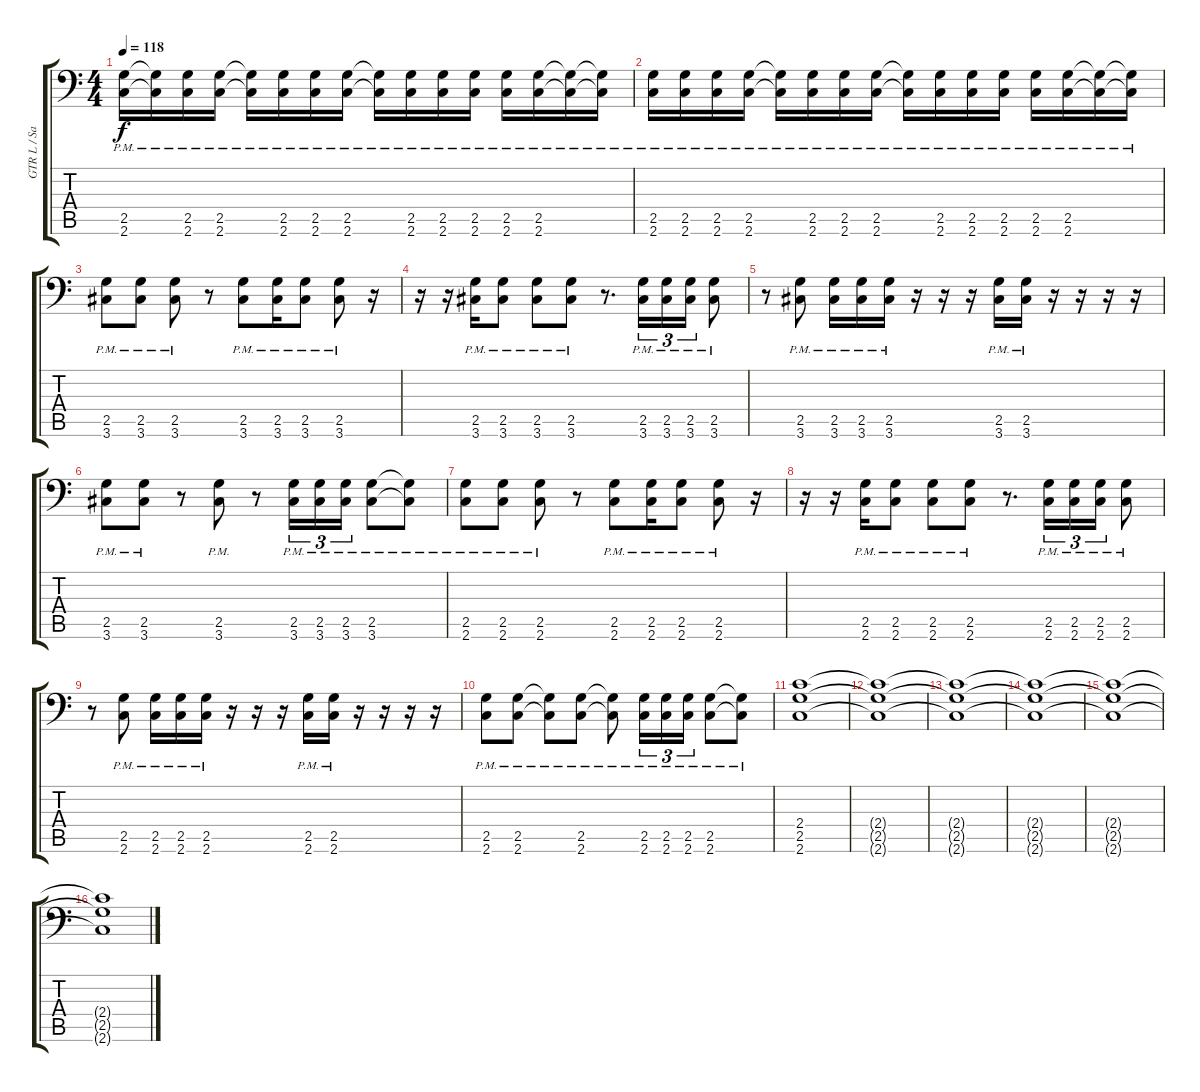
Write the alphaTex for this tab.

\track ("GTR L / Sanch" "GTR L / Sa") {instrument distortionguitar}
\staff {score tabs}
\tuning (C4 G3 Eb3 Bb2 F2 Bb1) {hide}
\ts (4 4)
\tempo 118
\clef f4
\ks c
(2.5{pm} 2.6{pm}).16{dy f} (2.5{pm t} 2.6{pm t}).16 (2.5{pm} 2.6{pm}).16 (2.5{pm} 2.6{pm}).16 (2.5{pm t} 2.6{pm t}).16 (2.5{pm} 2.6{pm}).16 (2.5{pm} 2.6{pm}).16 (2.5{pm} 2.6{pm}).16 (2.5{pm t} 2.6{pm t}).16 (2.5{pm} 2.6{pm}).16 (2.5{pm} 2.6{pm}).16 (2.5{pm} 2.6{pm}).16 (2.5{pm} 2.6{pm}).16 (2.5{pm} 2.6{pm}).16 (2.5{pm t} 2.6{pm t}).16 (2.5{pm t} 2.6{pm t}).16 |
(2.5{pm} 2.6{pm}).16 (2.5{pm} 2.6{pm}).16 (2.5{pm} 2.6{pm}).16 (2.5{pm} 2.6{pm}).16 (2.5{pm t} 2.6{pm t}).16 (2.5{pm} 2.6{pm}).16 (2.5{pm} 2.6{pm}).16 (2.5{pm} 2.6{pm}).16 (2.5{pm t} 2.6{pm t}).16 (2.5{pm} 2.6{pm}).16 (2.5{pm} 2.6{pm}).16 (2.5{pm} 2.6{pm}).16 (2.5{pm} 2.6{pm}).16 (2.5{pm} 2.6{pm}).16 (2.5{pm t} 2.6{pm t}).16 (2.5{pm t} 2.6{pm t}).16 |
(2.5{pm} 3.6{pm}).8 (2.5{pm} 3.6{pm}).8 (2.5{pm} 3.6{pm}).8 r.8 (2.5{pm} 3.6{pm}).8 (2.5{pm} 3.6{pm}).16 (2.5{pm} 3.6{pm}).8 (2.5{pm} 3.6{pm}).8 r.16 |
r.16 r.16 (2.5{pm} 3.6{pm}).16 (2.5{pm} 3.6{pm}).8 (2.5{pm} 3.6{pm}).8 (2.5{pm} 3.6{pm}).8 r.8{d} (2.5{pm} 3.6{pm}).16{tu (3 2)} (2.5{pm} 3.6{pm}).16{tu (3 2)} (2.5{pm} 3.6{pm}).16{tu (3 2)} (2.5{pm} 3.6{pm}).8 |
r.8 (2.5{pm} 3.6{pm}).8 (2.5{pm} 3.6{pm}).16 (2.5{pm} 3.6{pm}).16 (2.5{pm} 3.6{pm}).16 r.16 r.16 r.16 (2.5{pm} 3.6{pm}).16 (2.5{pm} 3.6{pm}).16 r.16 r.16 r.16 r.16 |
(2.5{pm} 3.6{pm}).8 (2.5{pm} 3.6{pm}).8 r.8 (2.5{pm} 3.6{pm}).8 r.8 (2.5{pm} 3.6{pm}).16{tu (3 2)} (2.5{pm} 3.6{pm}).16{tu (3 2)} (2.5{pm} 3.6{pm}).16{tu (3 2)} (2.5{pm} 3.6{pm}).8 (2.5{pm t} 3.6{pm t}).8 |
(2.5{pm} 2.6{pm}).8 (2.5{pm} 2.6{pm}).8 (2.5{pm} 2.6{pm}).8 r.8 (2.5{pm} 2.6{pm}).8 (2.5{pm} 2.6{pm}).16 (2.5{pm} 2.6{pm}).8 (2.5{pm} 2.6{pm}).8 r.16 |
r.16 r.16 (2.5{pm} 2.6{pm}).16 (2.5{pm} 2.6{pm}).8 (2.5{pm} 2.6{pm}).8 (2.5{pm} 2.6{pm}).8 r.8{d} (2.5{pm} 2.6{pm}).16{tu (3 2)} (2.5{pm} 2.6{pm}).16{tu (3 2)} (2.5{pm} 2.6{pm}).16{tu (3 2)} (2.5{pm} 2.6{pm}).8 |
r.8 (2.5{pm} 2.6{pm}).8 (2.5{pm} 2.6{pm}).16 (2.5{pm} 2.6{pm}).16 (2.5{pm} 2.6{pm}).16 r.16 r.16 r.16 (2.5{pm} 2.6{pm}).16 (2.5{pm} 2.6{pm}).16 r.16 r.16 r.16 r.16 |
(2.5{pm} 2.6{pm}).8 (2.5{pm} 2.6{pm}).8 (2.5{pm t} 2.6{pm t}).8 (2.5{pm} 2.6{pm}).8 (2.5{pm t} 2.6{pm t}).8 (2.5{pm} 2.6{pm}).16{tu (3 2)} (2.5{pm} 2.6{pm}).16{tu (3 2)} (2.5{pm} 2.6{pm}).16{tu (3 2)} (2.5{pm} 2.6{pm}).8 (2.5{pm t} 2.6{pm t}).8 |
(2.4 2.5 2.6).1 |
(2.4{t} 2.5{t} 2.6{t}).1 |
(2.4{t} 2.5{t} 2.6{t}).1 |
(2.4{t} 2.5{t} 2.6{t}).1 |
(2.4{t} 2.5{t} 2.6{t}).1 |
(2.4{t} 2.5{t} 2.6{t}).1
